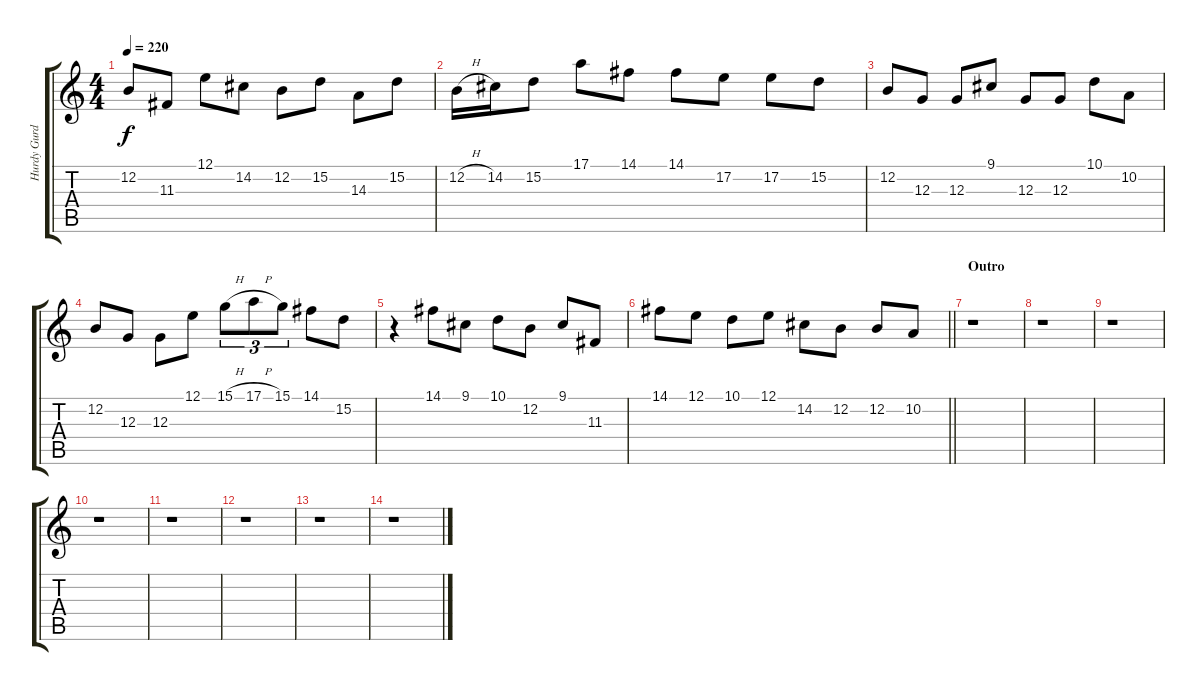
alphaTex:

\track ("Hurdy Gurdy" "Hurdy Gurd") {instrument cello}
\staff {score tabs}
\tuning (E4 B3 G3 D3 A2 E2) {hide}
\ts (4 4)
\tempo 220
\clef g2
\ks c
12.2.8{dy f} 11.3.8 12.1.8 14.2.8 12.2.8 15.2.8 14.3.8 15.2.8 |
12.2{h}.16 14.2.16 15.2.8 17.1.8 14.1.8 14.1.8 17.2.8 17.2.8 15.2.8 |
12.2.8 12.3.8 12.3.8 9.1.8 12.3.8 12.3.8 10.1.8 10.2.8 |
12.2.8 12.3.8 12.3.8 12.1.8 15.1{h}.8{tu (3 2)} 17.1{h}.8{tu (3 2)} 15.1.8{tu (3 2)} 14.1.8 15.2.8 |
r.4 14.1.8 9.1.8 10.1.8 12.2.8 9.1.8 11.3.8 |
\barLineRight lightlight
14.1.8 12.1.8 10.1.8 12.1.8 14.2.8 12.2.8 12.2.8 10.2.8 |
\section ("" "Outro")
r.1 |
r.1 |
r.1 |
r.1 |
r.1 |
r.1 |
r.1 |
r.1
